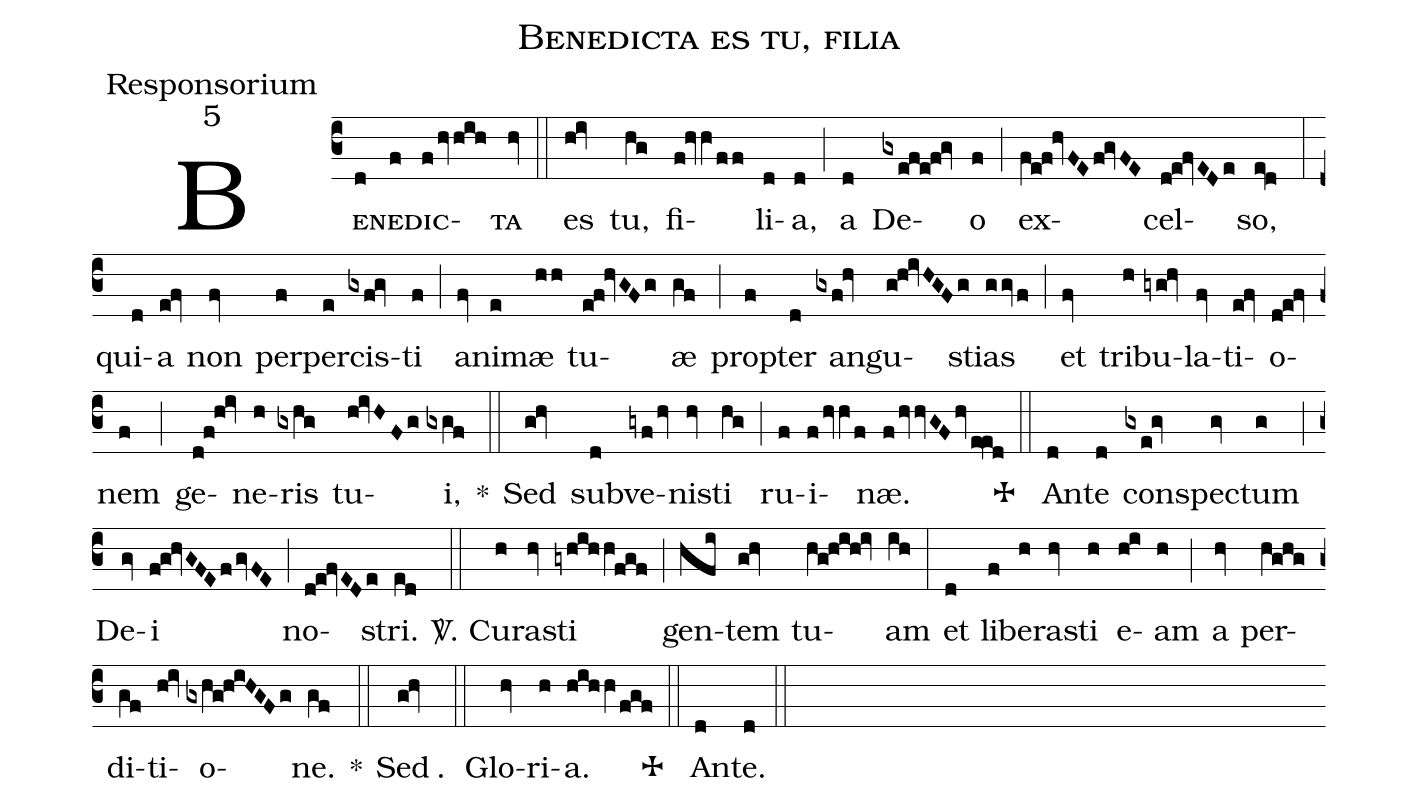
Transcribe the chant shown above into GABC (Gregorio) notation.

name:Benedicta es tu, filia;
office-part:Responsorium;
mode:5;
%%
(c3) <sc>Be(d)ne(f)dic(fhvhih)ta</sc>(hv) (::) es(h!iv) tu,(hV!g) fi(f!hv/hVff)li(d)a,(d) (;) a(d) De(gxe!f!e!f!gv)o(f) (;) ex(fV!e!f!hvFEf!gvFE)cel(d!e!fvEDe)so,(ev!d) (:) qui(d)a(e!fv) non(fv) per(f)per(e)cis(gxf!gv)ti(f) (;) an(fv)i(e)mæ(hh) tu(e!f!hvGFg)æ(gf) (;) pro(f)pter(d) an(gxf!hv)gu(g!h!ivHGFg)stias(ggvf) (;) et(fv) tri(h)bu(gyg!hv)la(fv)ti(e!fv)o(d!e!fv)nem(f) (;) ge(d!f!h!iv)ne(h)ris(gxhV!g) tu(h!ivHFg)i,(gxgV!f) *(::) Sed(g!hv) sub(d)ve(gyfhv)ni(hv)sti(hV!g) (;) ru(f)i-(fhvhVf)næ.(fhvhvGFhve!ed) <v>\grecross</v>(::) An(d)te(d) con(gxe!gv)spec(gv)tum(g) (;) De(gv)i(f!g!hvGFEfgvFE) (;) no(d!e!fvEDe)stri.(ed) (::) <sp>V/</sp>. Cu(h)ra(hv)sti(gyhih/hV!fgf) (;) gen(@[hVfi])tem(g!hv) tu(hV!g!h!i!h!iv)am(iV!h) (:) et(d) li(f)be(h)ra(hv)sti(h) e-(h!i)am(h) (;) a(hv) per(hV!g!h!g)di(gf)ti(h!iv)o(gxhV!g!h!i!HGFg)ne.(gf) *(::) Sed(g!hv). (::) Glo(hv)ri(h)a.(hih/hVfgf) <v>\grecross</v>(::) An(d)te.(d) (::)
